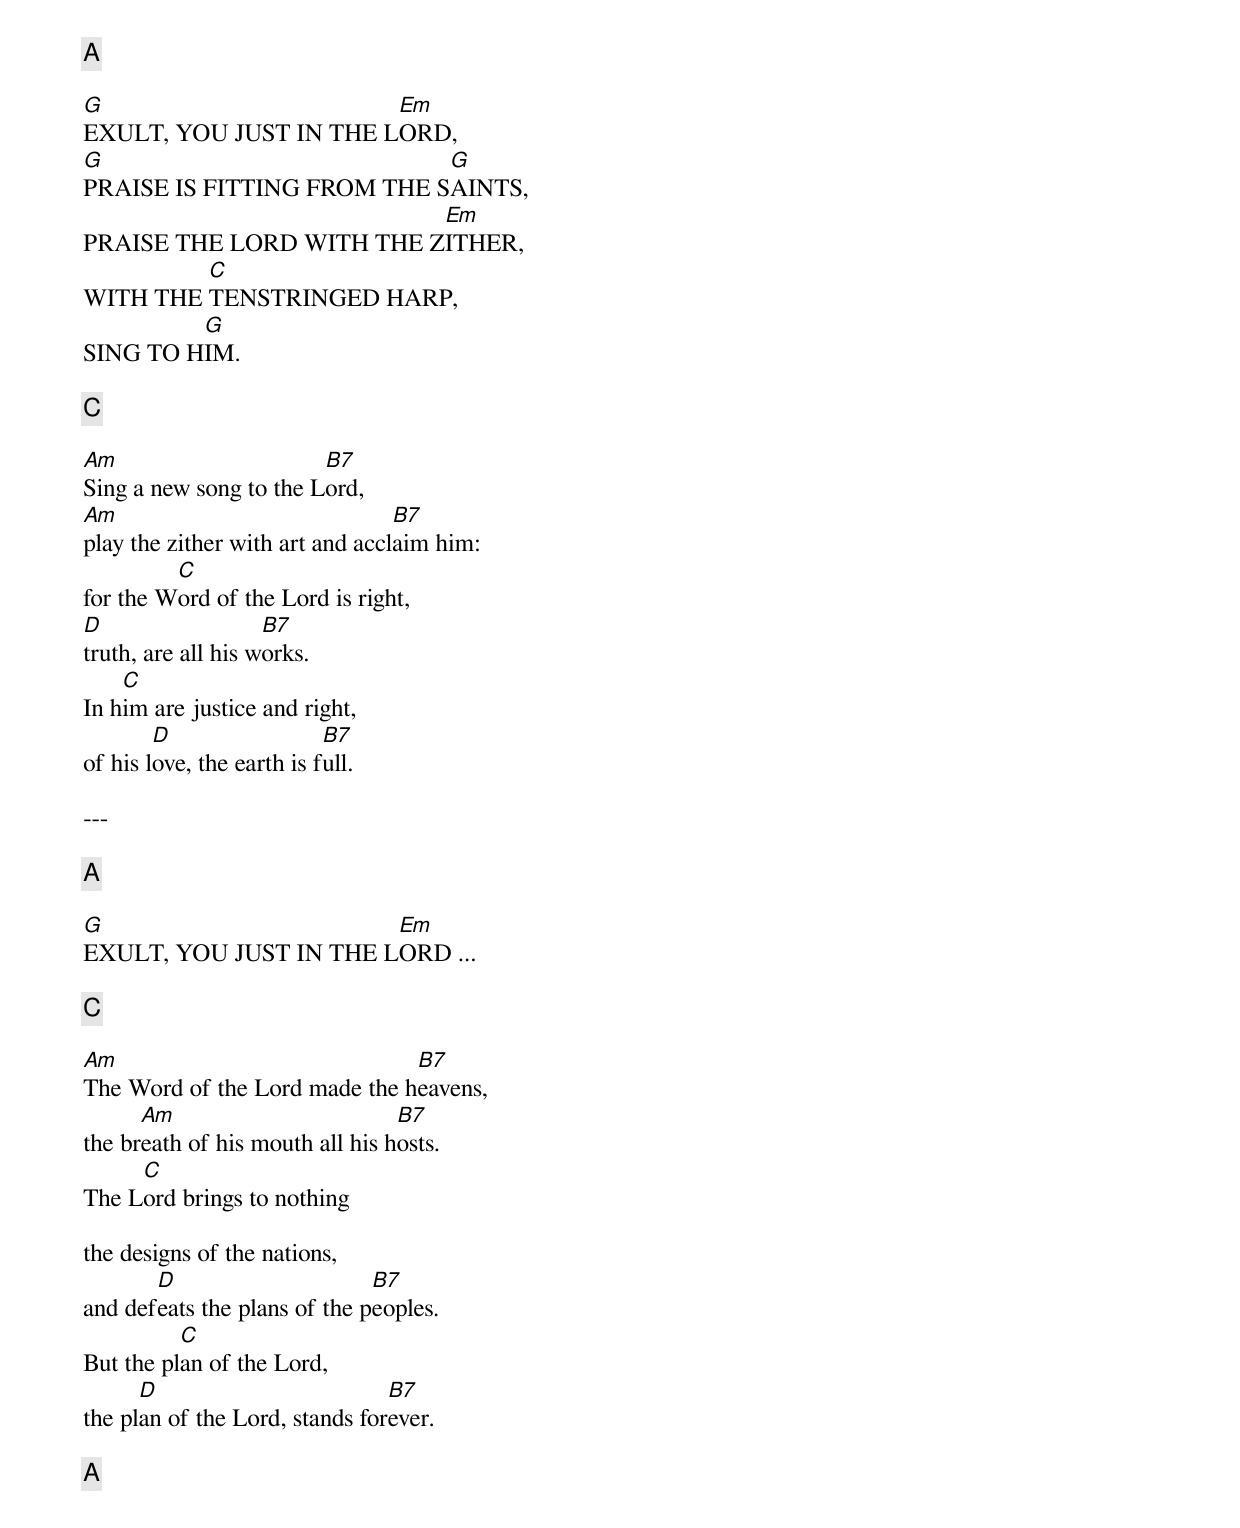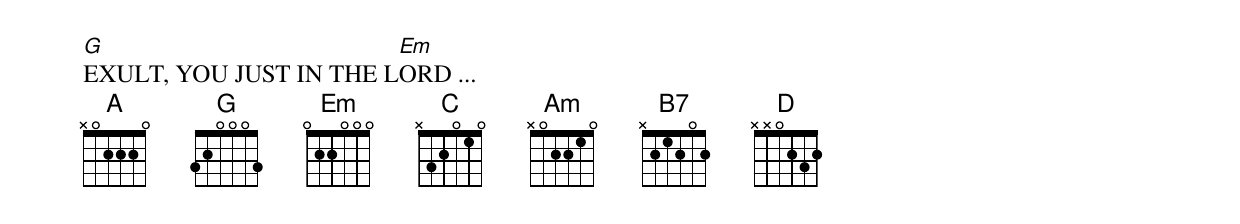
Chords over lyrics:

[A]

G                       Em
EXULT, YOU JUST IN THE LORD,
G                           G
PRAISE IS FITTING FROM THE SAINTS,
                          Em
PRAISE THE LORD WITH THE ZITHER,
         C
WITH THE TENSTRINGED HARP,
         G
SING TO HIM.

[C]

Am                      B7
Sing a new song to the Lord,
Am                               B7
play the zither with art and acclaim him:
         C
for the Word of the Lord is right,
D                   B7
truth, are all his works.
    C
In him are justice and right,
        D                  B7
of his love, the earth is full.

---

[A]

G                       Em
EXULT, YOU JUST IN THE LORD ...

[C]

Am                             B7
The Word of the Lord made the heavens,
      Am                         B7
the breath of his mouth all his hosts.
     C
The Lord brings to nothing

the designs of the nations,
       D                      B7
and defeats the plans of the peoples.
          C
But the plan of the Lord,
      D                         B7
the plan of the Lord, stands forever.

[A]

G                       Em
EXULT, YOU JUST IN THE LORD ...
